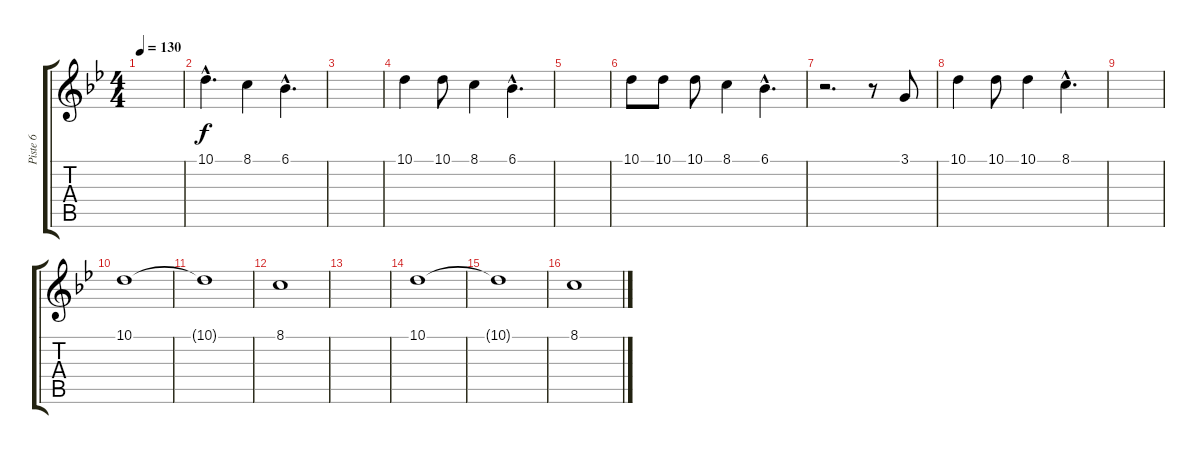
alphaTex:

\track ("Piste 6" "Piste 6") {instrument choiraahs}
\staff {score tabs}
\tuning (E4 B3 G3 D3 A2 E2) {hide}
\ts (4 4)
\tempo 130
\clef g2
\ks gminor
|
10.1{hac}.4{d} 8.1.4 6.1{hac}.4{d} |
|
10.1.4 10.1.8 8.1.4 6.1{hac}.4{d} |
|
10.1.8 10.1.8 10.1.8 8.1.4 6.1{hac}.4{d} |
r.2{d} r.8 3.1.8 |
10.1.4 10.1.8 10.1.4 8.1{hac}.4{d} |
|
10.1.1 |
10.1{t}.1 |
8.1.1 |
|
10.1.1 |
10.1{t}.1 |
8.1.1
